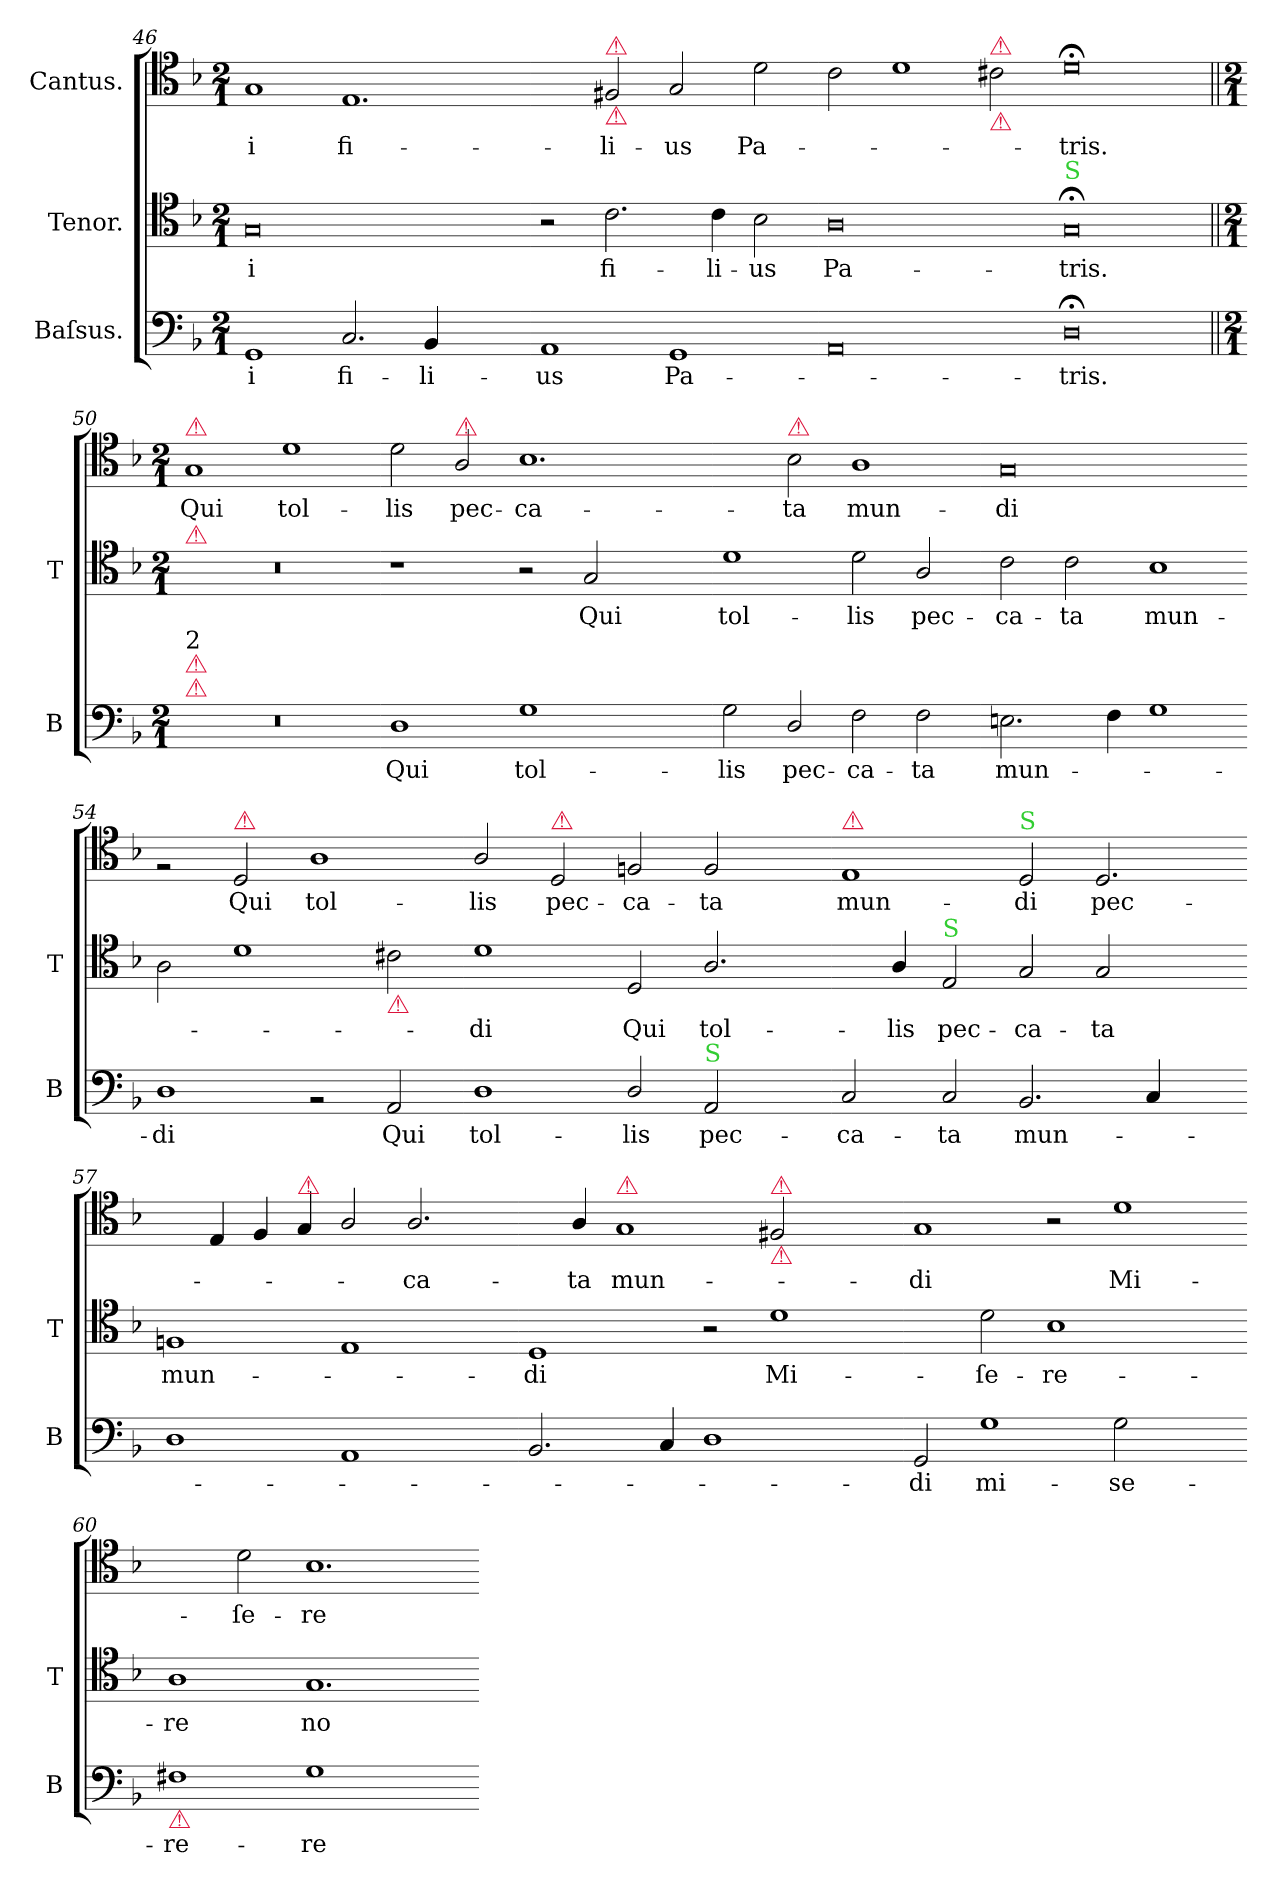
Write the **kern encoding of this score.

**kern	**text	**kern	**text	**kern	**text
*part3	*part3	*part2	*part2	*part1	*part1
*staff3	*staff3	*staff2	*staff2	*staff1	*staff1
*I"Baſsus.	*	*I"Tenor.	*	*I"Cantus.	*
*I'B	*	*I'T	*	*	*
*clefF4	*	*clefC4	*	*clefC4	*
*k[b-]	*	*k[b-]	*	*k[b-]	*
*F:	*	*F:	*	*F:	*
*M2/1	*	*M2/1	*	*M2/1	*
=46	=46	=46	=46	=46	=46
1GG	-i	0G	-i	1G	-i
2.C/	fi-	.	.	1.E	fi-
4BB-/	-li-	.	.	.	.
2ryy	.	2ryy	.	.	.
=47-	=47-	=47-	=47-	=47-	=47-
1AA	-us	2r	.	2ryy	.
!	!	!	!	!LO:TX:a:color=crimson:t=⚠	!
!	!	!	!	!LO:TX:b:color=crimson:t=⚠	!
.	.	2.c\	fi-	2F#X/	-li-
1GG	Pa-	.	.	2G/	-us
.	.	4c\	-li-	.	.
.	.	2B-\	-us	2d\	Pa-
=48-	=48-	=48-	=48-	=48-	=48-
0AA	.	0A	Pa-	2c\	.
.	.	.	.	1d	.
!	!	!	!	!LO:TX:a:color=crimson:t=⚠	!
!	!	!	!	!LO:TX:b:color=crimson:t=⚠	!
.	.	.	.	2c#X\	.
=49-	=49-	=49-	=49-	=49-	=49-
!	!	!LO:TX:a:color=limegreen:t=S	!	!	!
0D;<;	-tris.	0G;<;	-tris.	0d;<;	-tris.
=50||	=50||	=50||	=50||	=50||	=50||
*M2/1	*	*M2/1	*	*M2/1	*
!	!	!	!	!LO:TX:a:color=crimson:t=⚠	!
!	!	!LO:TX:a:color=crimson:t=⚠	!	!	!
!LO:TX:a:color=crimson:t=⚠	!	!	!	!	!
!LO:TX:a:color=crimson:t=⚠	!	!	!	!	!
!LO:TX:a:t=2	!	!	!	!	!
0r	.	0r	.	1G	Qui
.	.	.	.	1d	tol-
=51-	=51-	=51-	=51-	=51-	=51-
1D	Qui	1r	.	2d\	-lis
!	!	!	!	!LO:TX:a:color=crimson:t=⚠	!
.	.	.	.	2A/	pec-
1G	tol-	2r	.	1.B-	-ca-
.	.	2G/	Qui	.	.
2ryy	.	2ryy	.	.	.
=52-	=52-	=52-	=52-	=52-	=52-
2G\	-lis	1d	tol-	2ryy	.
!	!	!	!	!LO:TX:a:color=crimson:t=⚠	!
2D/	pec-	.	.	2B-\	-ta
2F\	-ca-	2d\	-lis	1A	mun-
2F\	-ta	2A/	pec-	.	.
=53-	=53-	=53-	=53-	=53-	=53-
2.En\	mun-	2c\	-ca-	0G	-di
.	.	2c\	-ta	.	.
4F\	.	.	.	.	.
1G	.	1B-	mun-	.	.
=54-	=54-	=54-	=54-	=54-	=54-
1D	-di	2A\	.	2rF	.
!	!	!	!	!LO:TX:a:color=crimson:t=⚠	!
.	.	1d	.	2D/	Qui
2rBB	.	.	.	1A	tol-
!	!	!LO:TX:b:color=crimson:t=⚠	!	!	!
2AA/	Qui	2c#X\	.	.	.
=55-	=55-	=55-	=55-	=55-	=55-
1D	tol-	1d	-di	2A/	-lis
!	!	!	!	!LO:TX:a:color=crimson:t=⚠	!
.	.	.	.	2D/	pec-
2D/	-lis	2D/	Qui	2Fn/	-ca-
!LO:TX:a:color=limegreen:t=S	!	!	!	!	!
2AA/	pec-	2.A/	tol-	2F/	-ta
4ryy	.	.	.	4ryy	.
=56-	=56-	=56-	=56-	=56-	=56-
!	!	!	!	!LO:TX:a:color=crimson:t=⚠	!
2C/	-ca-	4ryy	.	1E	mun-
.	.	4A/	-lis	.	.
!	!	!LO:TX:a:color=limegreen:t=S	!	!	!
2C/	-ta	2E/	pec-	.	.
!	!	!	!	!LO:TX:a:color=limegreen:t=S	!
2.BB-/	mun-	2G/	-ca-	2D/	-di
.	.	2G/	-ta	2.D/	pec-
4C/	.	.	.	.	.
4ryy	.	4ryy	.	.	.
=57-	=57-	=57-	=57-	=57-	=57-
1D	.	1Fn	mun-	4ryy	.
.	.	.	.	4E/	.
.	.	.	.	4F/	.
!	!	!	!	!LO:TX:a:color=crimson:t=⚠	!
.	.	.	.	4G/	.
1AA	.	1E	.	2A/	.
.	.	.	.	2.A/	-ca-
4ryy	.	4ryy	.	.	.
=58-	=58-	=58-	=58-	=58-	=58-
2.BB-/	.	1D	-di	4ryy	.
.	.	.	.	4A/	-ta
!	!	!	!	!LO:TX:a:color=crimson:t=⚠	!
.	.	.	.	1G	mun-
4C/	.	.	.	.	.
1D	.	2r	.	.	.
!	!	!	!	!LO:TX:a:color=crimson:t=⚠	!
!	!	!	!	!LO:TX:b:color=crimson:t=⚠	!
.	.	1d\	Mi-	2F#X/	.
2ryy	.	.	.	2ryy	.
=59-	=59-	=59-	=59-	=59-	=59-
2GG/	-di	2ryy	.	1G	-di
1G	mi-	2d\	-ſe-	.	.
.	.	1B-	-re-	2r	.
2G\	-se-	.	.	1d\	Mi-
2ryy	.	2ryy	.	.	.
=60-	=60-	=60-	=60-	=60-	=60-
!LO:TX:b:color=crimson:t=⚠	!	!	!	!	!
1F#X	-re-	1A	-re	2ryy	.
.	.	.	.	2d\	-ſe-
1G	-re	1.G	no-	1.B-	-re-
2ryy	.	.	.	.	.
=-	=-	=-	=-	=-	=-
*-	*-	*-	*-	*-	*-
